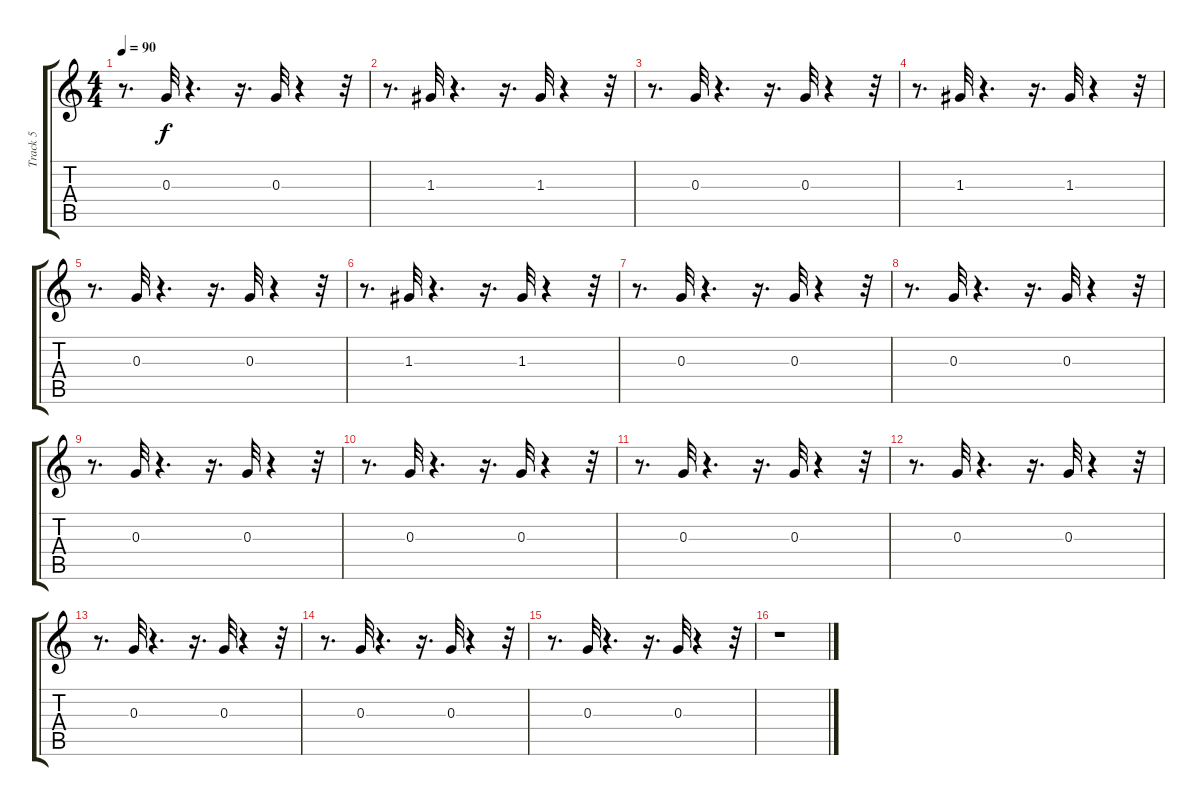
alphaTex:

\track ("Track 5" "Track 5") {instrument electricguitarmuted}
\staff {score tabs}
\tuning (E4 B3 G3 D3 A2 E2) {hide}
\ts (4 4)
\tempo 90
\clef g2
\ks c
r.8{d dy f} 0.3.32 r.4{d} r.16{d} 0.3.32 r.4 r.32 |
r.8{d} 1.3.32 r.4{d} r.16{d} 1.3.32 r.4 r.32 |
r.8{d} 0.3.32 r.4{d} r.16{d} 0.3.32 r.4 r.32 |
r.8{d} 1.3.32 r.4{d} r.16{d} 1.3.32 r.4 r.32 |
r.8{d} 0.3.32 r.4{d} r.16{d} 0.3.32 r.4 r.32 |
r.8{d} 1.3.32 r.4{d} r.16{d} 1.3.32 r.4 r.32 |
r.8{d} 0.3.32 r.4{d} r.16{d} 0.3.32 r.4 r.32 |
r.8{d} 0.3.32 r.4{d} r.16{d} 0.3.32 r.4 r.32 |
r.8{d} 0.3.32 r.4{d} r.16{d} 0.3.32 r.4 r.32 |
r.8{d} 0.3.32 r.4{d} r.16{d} 0.3.32 r.4 r.32 |
r.8{d} 0.3.32 r.4{d} r.16{d} 0.3.32 r.4 r.32 |
r.8{d} 0.3.32 r.4{d} r.16{d} 0.3.32 r.4 r.32 |
r.8{d} 0.3.32 r.4{d} r.16{d} 0.3.32 r.4 r.32 |
r.8{d} 0.3.32 r.4{d} r.16{d} 0.3.32 r.4 r.32 |
r.8{d} 0.3.32 r.4{d} r.16{d} 0.3.32 r.4 r.32 |
r.1
